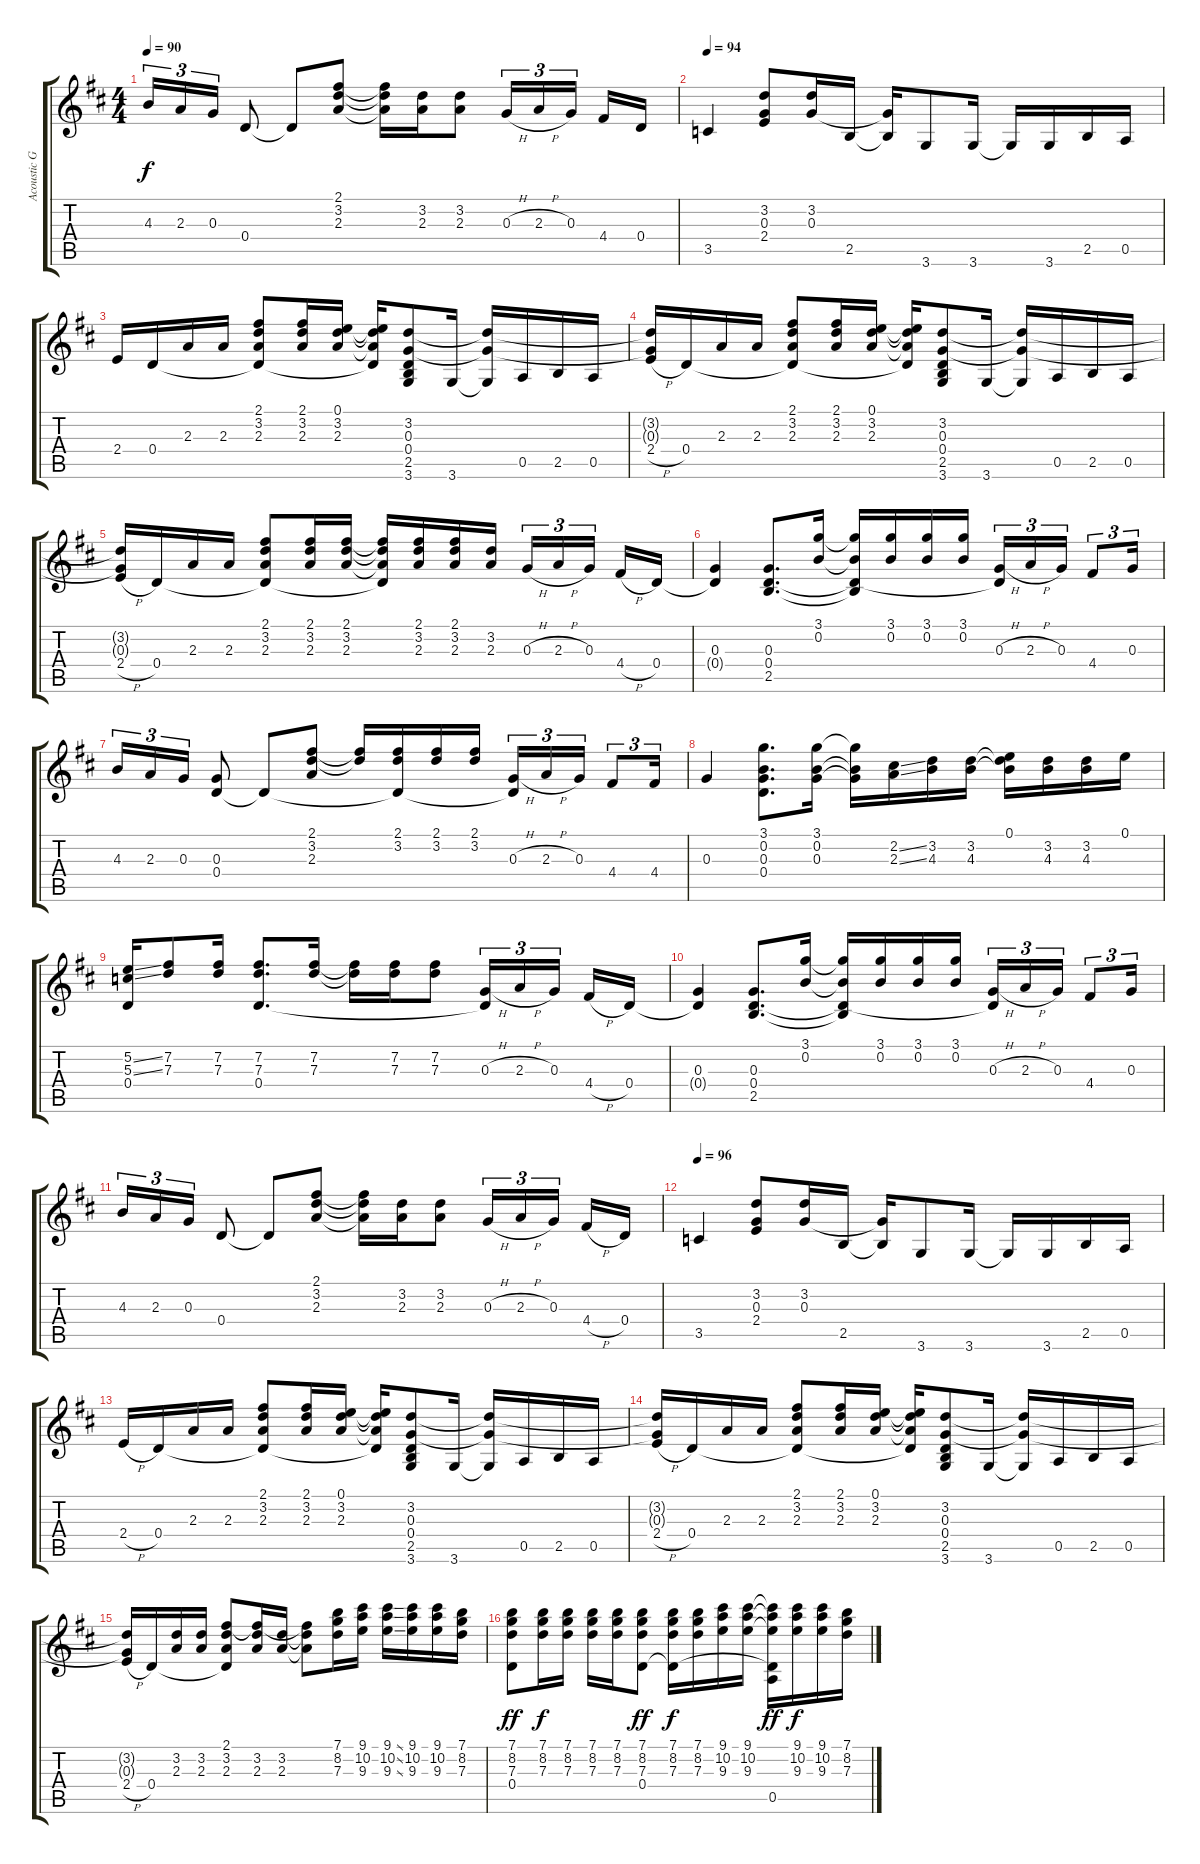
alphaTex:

\track ("Acoustic Gtr 3 (12 String)" "Acoustic G") {instrument acousticguitarsteel}
\staff {score tabs}
\tuning (E4 B3 G3 D3 A2 E2) {hide}
\ts (4 4)
\tempo 90
\clef g2
\ks d
4.3.16{tu (3 2) dy f} 2.3.16{tu (3 2)} 0.3.16{tu (3 2)} 0.4.8 0.4{t}.8 (2.1 3.2 2.3).8 (2.1{t} 3.2{t} 2.3{t}).16 (3.2 2.3).16 (3.2 2.3).8 0.3{h}.16{tu (3 2)} 2.3{h}.16{tu (3 2)} 0.3.16{tu (3 2) beam splitsecondary} 4.4.16 0.4.16 |
\tempo 94
3.5.4 (3.2 0.3 2.4).8 (3.2 0.3).16 2.5.16 (0.3{t} 2.5{t}).16 3.6.8 3.6.16 3.6{t}.16 3.6.16 2.5.16 0.5.16 |
2.4.16 0.4.16 2.3.16 2.3.16 (2.1 3.2 2.3 0.4{t}).8 (2.1 3.2 2.3).16 (0.1 3.2 2.3).16 (0.1{t} 3.2{t} 2.3{t} 0.4{t}).16 (3.2 0.3 0.4 2.5 3.6).8 3.6.16 (3.2{t} 0.3{t} 3.6{t}).16 0.5.16 2.5.16 0.5.16 |
(3.2{t} 0.3{t} 2.4{h}).16 0.4.16 2.3.16 2.3.16 (2.1 3.2 2.3 0.4{t}).8 (2.1 3.2 2.3).16 (0.1 3.2 2.3).16 (0.1{t} 3.2{t} 2.3{t} 0.4{t}).16 (3.2 0.3 0.4 2.5 3.6).8 3.6.16 (3.2{t} 0.3{t} 3.6{t}).16 0.5.16 2.5.16 0.5.16 |
(3.2{t} 0.3{t} 2.4{h}).16 0.4.16 2.3.16 2.3.16 (2.1 3.2 2.3 0.4{t}).8 (2.1 3.2 2.3).16 (2.1 3.2 2.3).16 (2.1{t} 3.2{t} 2.3{t} 0.4{t}).16 (2.1 3.2 2.3).16 (2.1 3.2 2.3).16 (3.2 2.3).16 0.3{h}.16{tu (3 2)} 2.3{h}.16{tu (3 2)} 0.3.16{tu (3 2) beam splitsecondary} 4.4{h}.16 0.4.16 |
(0.3 0.4{t}).4 (0.3 0.4 2.5).8{d} (3.1 0.2).16 (3.1{t} 0.2{t} 0.4{t} 2.5{t}).16 (3.1 0.2).16 (3.1 0.2).16 (3.1 0.2).16 (0.3{h} 0.4{t}).16{tu (3 2)} 2.3{h}.16{tu (3 2)} 0.3.16{tu (3 2)} 4.4.8{tu (3 2)} 0.3.16{tu (3 2)} |
4.3.16{tu (3 2)} 2.3.16{tu (3 2)} 0.3.16{tu (3 2)} (0.3 0.4).8 0.4{t}.8 (2.1 3.2 2.3).8 (2.1{t} 3.2{t}).16 (2.1 3.2 0.4{t}).16 (2.1 3.2).16 (2.1 3.2).16 (0.3{h} 0.4{t}).16{tu (3 2)} 2.3{h}.16{tu (3 2)} 0.3.16{tu (3 2)} 4.4.8{tu (3 2)} 4.4.16{tu (3 2)} |
0.3.4 (3.1 0.2 0.3 0.4).8{d} (3.1 0.2 0.3).16 (3.1{t} 0.2{t} 0.3{t}).16 (2.2{ss} 2.3{ss}).16 (3.2 4.3).16 (3.2 4.3).16 (0.1 3.2{t} 4.3{t}).16 (3.2 4.3).16 (3.2 4.3).16 0.1.16 |
(5.2{ss} 5.3{ss} 0.4).16 (7.2 7.3).8 (7.2 7.3).16 (7.2 7.3 0.4).8{d} (7.2 7.3).16 (7.2{t} 7.3{t}).16 (7.2 7.3).16 (7.2 7.3).8 (0.3{h} 0.4{t}).16{tu (3 2)} 2.3{h}.16{tu (3 2)} 0.3.16{tu (3 2) beam splitsecondary} 4.4{h}.16 0.4.16 |
(0.3 0.4{t}).4 (0.3 0.4 2.5).8{d} (3.1 0.2).16 (3.1{t} 0.2{t} 0.4{t} 2.5{t}).16 (3.1 0.2).16 (3.1 0.2).16 (3.1 0.2).16 (0.3{h} 0.4{t}).16{tu (3 2)} 2.3{h}.16{tu (3 2)} 0.3.16{tu (3 2)} 4.4.8{tu (3 2)} 0.3.16{tu (3 2)} |
4.3.16{tu (3 2)} 2.3.16{tu (3 2)} 0.3.16{tu (3 2)} 0.4.8 0.4{t}.8 (2.1 3.2 2.3).8 (2.1{t} 3.2{t} 2.3{t}).16 (3.2 2.3).16 (3.2 2.3).8 0.3{h}.16{tu (3 2)} 2.3{h}.16{tu (3 2)} 0.3.16{tu (3 2) beam splitsecondary} 4.4{h}.16 0.4.16 |
\tempo 96
3.5.4 (3.2 0.3 2.4).8 (3.2 0.3).16 2.5.16 (0.3{t} 2.5{t}).16 3.6.8 3.6.16 3.6{t}.16 3.6.16 2.5.16 0.5.16 |
2.4{h}.16 0.4.16 2.3.16 2.3.16 (2.1 3.2 2.3 0.4{t}).8 (2.1 3.2 2.3).16 (0.1 3.2 2.3).16 (0.1{t} 3.2{t} 2.3{t} 0.4{t}).16 (3.2 0.3 0.4 2.5 3.6).8 3.6.16 (3.2{t} 0.3{t} 3.6{t}).16 0.5.16 2.5.16 0.5.16 |
(3.2{t} 0.3{t} 2.4{h}).16 0.4.16 2.3.16 2.3.16 (2.1 3.2 2.3 0.4{t}).8 (2.1 3.2 2.3).16 (0.1 3.2 2.3).16 (0.1{t} 3.2{t} 2.3{t} 0.4{t}).16 (3.2 0.3 0.4 2.5 3.6).8 3.6.16 (3.2{t} 0.3{t} 3.6{t}).16 0.5.16 2.5.16 0.5.16 |
(3.2{t} 0.3{t} 2.4{h}).16 0.4.16 (3.2 2.3).16 (3.2 2.3).16 (2.1 3.2 2.3 0.4{t}).8 (2.1{t} 3.2 2.3).16 (3.2 2.3).16 (2.1{t} 3.2{t} 2.3{t}).8 (7.1 8.2 7.3).16 (9.1 10.2 9.3).16 (9.1{ss} 10.2{ss} 9.3{ss}).16 (9.1 10.2 9.3).16 (9.1 10.2 9.3).16 (7.1 8.2 7.3).16 |
(7.1 8.2 7.3 0.4).8{dy ff} (7.1 8.2 7.3).16{dy f} (7.1 8.2 7.3).16 (7.1 8.2 7.3).16 (7.1 8.2 7.3).16 (7.1 8.2 7.3 0.4).8{dy ff} (7.1 8.2 7.3 0.4{t}).16{dy f} (7.1 8.2 7.3).16 (9.1 10.2 9.3).16 (9.1 10.2 9.3).16 (9.1{t} 10.2{t} 9.3{t} 0.4{t} 0.5).16{dy ff} (9.1 10.2 9.3).16{dy f} (9.1 10.2 9.3).16 (7.1 8.2 7.3).16
